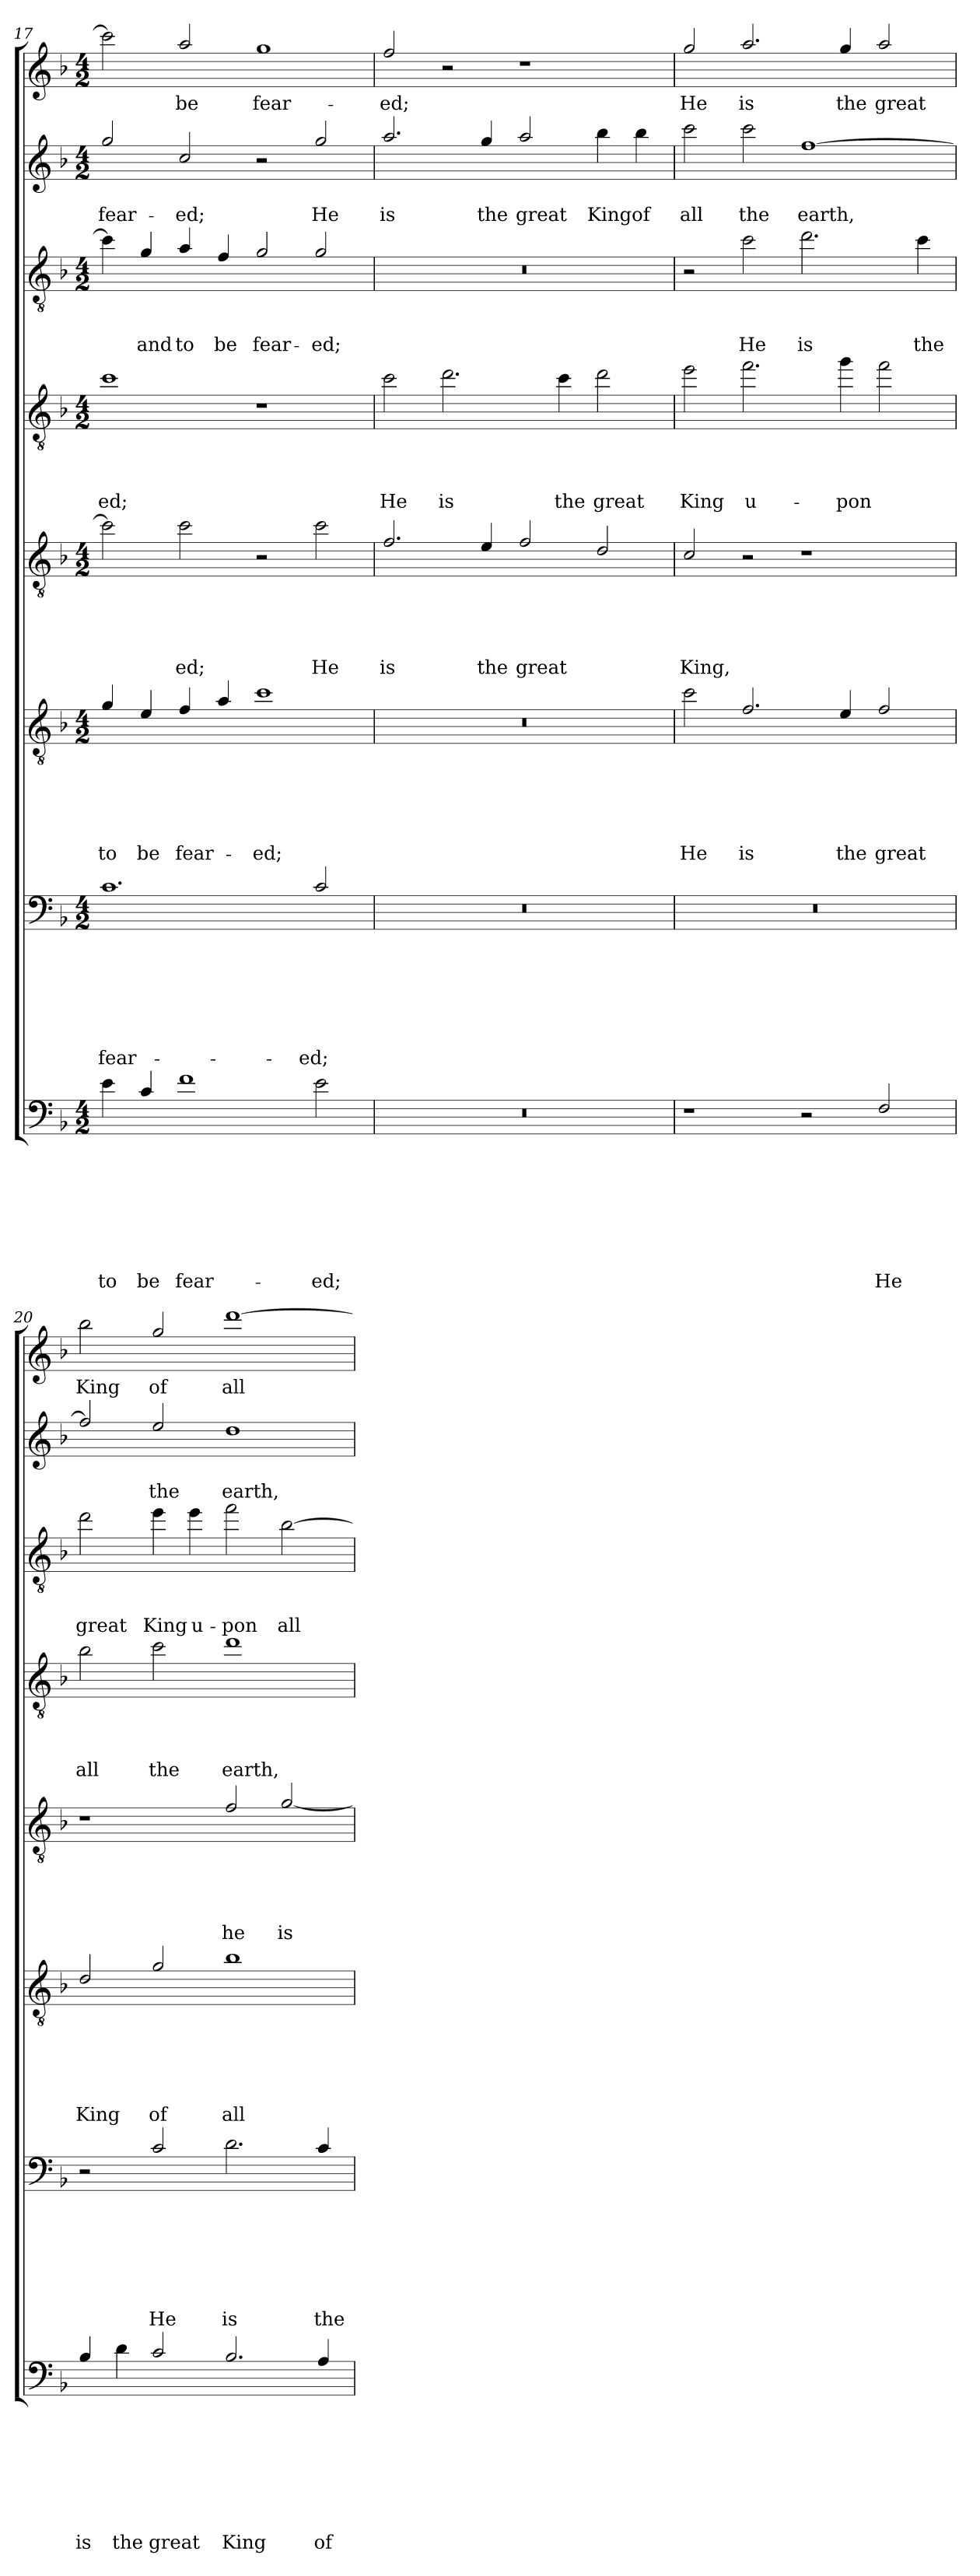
**kern	**text	**text	**text	**text	**text	**text	**text	**text	**kern	**text	**text	**text	**text	**text	**text	**text	**kern	**text	**text	**text	**text	**text	**text	**kern	**text	**text	**text	**text	**text	**kern	**text	**text	**text	**text	**kern	**text	**text	**text	**kern	**text	**text	**kern	**text
*part8	*part8	*part8	*part8	*part8	*part8	*part8	*part8	*part8	*part7	*part7	*part7	*part7	*part7	*part7	*part7	*part7	*part6	*part6	*part6	*part6	*part6	*part6	*part6	*part5	*part5	*part5	*part5	*part5	*part5	*part4	*part4	*part4	*part4	*part4	*part3	*part3	*part3	*part3	*part2	*part2	*part2	*part1	*part1
*staff8	*staff8	*staff8	*staff8	*staff8	*staff8	*staff8	*staff8	*staff8	*staff7	*staff7	*staff7	*staff7	*staff7	*staff7	*staff7	*staff7	*staff6	*staff6	*staff6	*staff6	*staff6	*staff6	*staff6	*staff5	*staff5	*staff5	*staff5	*staff5	*staff5	*staff4	*staff4	*staff4	*staff4	*staff4	*staff3	*staff3	*staff3	*staff3	*staff2	*staff2	*staff2	*staff1	*staff1
!!LO:PB:g=z
*clefF4	*	*	*	*	*	*	*	*	*clefF4	*	*	*	*	*	*	*	*clefGv2	*	*	*	*	*	*	*clefGv2	*	*	*	*	*	*clefGv2	*	*	*	*	*clefGv2	*	*	*	*clefG2	*	*	*clefG2	*
*ITrd8c14	*	*	*	*	*	*	*	*	*ITrd8c14	*	*	*	*	*	*	*	*ITrd8c14	*	*	*	*	*	*	*ITrd8c14	*	*	*	*	*	*ITrd8c14	*	*	*	*	*ITrd8c14	*	*	*	*ITrd8c14	*	*	*ITrd8c14	*
*k[b-]	*	*	*	*	*	*	*	*	*k[b-]	*	*	*	*	*	*	*	*k[b-]	*	*	*	*	*	*	*k[b-]	*	*	*	*	*	*k[b-]	*	*	*	*	*k[b-]	*	*	*	*k[b-]	*	*	*k[b-]	*
*F:	*	*	*	*	*	*	*	*	*F:	*	*	*	*	*	*	*	*F:	*	*	*	*	*	*	*F:	*	*	*	*	*	*F:	*	*	*	*	*F:	*	*	*	*F:	*	*	*F:	*
*M4/2	*	*	*	*	*	*	*	*	*M4/2	*	*	*	*	*	*	*	*M4/2	*	*	*	*	*	*	*M4/2	*	*	*	*	*	*M4/2	*	*	*	*	*M4/2	*	*	*	*M4/2	*	*	*M4/2	*
=17	=17	=17	=17	=17	=17	=17	=17	=17	=17	=17	=17	=17	=17	=17	=17	=17	=17	=17	=17	=17	=17	=17	=17	=17	=17	=17	=17	=17	=17	=17	=17	=17	=17	=17	=17	=17	=17	=17	=17	=17	=17	=17	=17
4E\	.	.	.	.	.	.	.	to	1.C	.	.	.	.	.	.	fear-	4G/	.	.	.	.	.	to	2c\]	.	.	.	.	.	1c	.	.	.	-ed;	4c\]	.	.	.	2g/	.	fear-	2cc\]	.
4C/	.	.	.	.	.	.	.	be	.	.	.	.	.	.	.	.	4E/	.	.	.	.	.	be	.	.	.	.	.	.	.	.	.	.	.	4G/	.	.	and	.	.	.	.	.
1F	.	.	.	.	.	.	.	fear-	.	.	.	.	.	.	.	.	4F/	.	.	.	.	.	fear-	2c\	.	.	.	.	-ed;	.	.	.	.	.	4A/	.	.	to	2c/	.	-ed;	2a/	be
.	.	.	.	.	.	.	.	.	.	.	.	.	.	.	.	.	4A/	.	.	.	.	.	.	.	.	.	.	.	.	.	.	.	.	.	4F/	.	.	be	.	.	.	.	.
.	.	.	.	.	.	.	.	.	.	.	.	.	.	.	.	.	1c	.	.	.	.	.	-ed;	2r	.	.	.	.	.	1r	.	.	.	.	2G/	.	.	fear-	2r	.	.	1g	fear-
2E\	.	.	.	.	.	.	.	-ed;	2C/	.	.	.	.	.	.	-ed;	.	.	.	.	.	.	.	2c\	.	.	.	.	He	.	.	.	.	.	2G/	.	.	-ed;	2g/	.	He	.	.
=18	=18	=18	=18	=18	=18	=18	=18	=18	=18	=18	=18	=18	=18	=18	=18	=18	=18	=18	=18	=18	=18	=18	=18	=18	=18	=18	=18	=18	=18	=18	=18	=18	=18	=18	=18	=18	=18	=18	=18	=18	=18	=18	=18
0r	.	.	.	.	.	.	.	.	0r	.	.	.	.	.	.	.	0r	.	.	.	.	.	.	2.F/	.	.	.	.	is	2c\	.	.	.	He	0r	.	.	.	2.a/	.	is	2f/	-ed;
.	.	.	.	.	.	.	.	.	.	.	.	.	.	.	.	.	.	.	.	.	.	.	.	.	.	.	.	.	.	2.d\	.	.	.	is	.	.	.	.	.	.	.	2r	.
.	.	.	.	.	.	.	.	.	.	.	.	.	.	.	.	.	.	.	.	.	.	.	.	4E/	.	.	.	.	the	.	.	.	.	.	.	.	.	.	4g/	.	the	.	.
.	.	.	.	.	.	.	.	.	.	.	.	.	.	.	.	.	.	.	.	.	.	.	.	2F/	.	.	.	.	great	.	.	.	.	.	.	.	.	.	2a/	.	great	1r	.
.	.	.	.	.	.	.	.	.	.	.	.	.	.	.	.	.	.	.	.	.	.	.	.	.	.	.	.	.	.	4c\	.	.	.	the	.	.	.	.	.	.	.	.	.
.	.	.	.	.	.	.	.	.	.	.	.	.	.	.	.	.	.	.	.	.	.	.	.	2D/	.	.	.	.	.	2d\	.	.	.	great	.	.	.	.	4b-\	.	King	.	.
.	.	.	.	.	.	.	.	.	.	.	.	.	.	.	.	.	.	.	.	.	.	.	.	.	.	.	.	.	.	.	.	.	.	.	.	.	.	.	4b-\	.	of	.	.
=19	=19	=19	=19	=19	=19	=19	=19	=19	=19	=19	=19	=19	=19	=19	=19	=19	=19	=19	=19	=19	=19	=19	=19	=19	=19	=19	=19	=19	=19	=19	=19	=19	=19	=19	=19	=19	=19	=19	=19	=19	=19	=19	=19
1r	.	.	.	.	.	.	.	.	0r	.	.	.	.	.	.	.	2c\	.	.	.	.	.	He	2C/	.	.	.	.	King,	2e\	.	.	.	King	2r	.	.	.	2cc\	.	all	2g/	He
.	.	.	.	.	.	.	.	.	.	.	.	.	.	.	.	.	2.F/	.	.	.	.	.	is	2r	.	.	.	.	.	2.f\	.	.	.	u-	2c\	.	.	He	2cc\	.	the	2.a/	is
2r	.	.	.	.	.	.	.	.	.	.	.	.	.	.	.	.	.	.	.	.	.	.	.	1r	.	.	.	.	.	.	.	.	.	.	2.d\	.	.	is	[1f	.	earth,	.	.
.	.	.	.	.	.	.	.	.	.	.	.	.	.	.	.	.	4E/	.	.	.	.	.	the	.	.	.	.	.	.	4g\	.	.	.	-pon	.	.	.	.	.	.	.	4g/	the
2FF/	.	.	.	.	.	.	.	He	.	.	.	.	.	.	.	.	2F/	.	.	.	.	.	great	.	.	.	.	.	.	2f\	.	.	.	.	.	.	.	.	.	.	.	2a/	great
.	.	.	.	.	.	.	.	.	.	.	.	.	.	.	.	.	.	.	.	.	.	.	.	.	.	.	.	.	.	.	.	.	.	.	4c\	.	.	the	.	.	.	.	.
=20	=20	=20	=20	=20	=20	=20	=20	=20	=20	=20	=20	=20	=20	=20	=20	=20	=20	=20	=20	=20	=20	=20	=20	=20	=20	=20	=20	=20	=20	=20	=20	=20	=20	=20	=20	=20	=20	=20	=20	=20	=20	=20	=20
4BB-/	.	.	.	.	.	.	.	is	2r	.	.	.	.	.	.	.	2D/	.	.	.	.	.	King	1r	.	.	.	.	.	2B-\	.	.	.	all	2d\	.	.	great	2f/]	.	.	2b-\	King
4D\	.	.	.	.	.	.	.	the	.	.	.	.	.	.	.	.	.	.	.	.	.	.	.	.	.	.	.	.	.	.	.	.	.	.	.	.	.	.	.	.	.	.	.
2C/	.	.	.	.	.	.	.	great	2C/	.	.	.	.	.	.	He	2G/	.	.	.	.	.	of	.	.	.	.	.	.	2c\	.	.	.	the	4e\	.	.	King	2e/	.	the	2g/	of
.	.	.	.	.	.	.	.	.	.	.	.	.	.	.	.	.	.	.	.	.	.	.	.	.	.	.	.	.	.	.	.	.	.	.	4e\	.	.	u-	.	.	.	.	.
2.BB-/	.	.	.	.	.	.	.	King	2.D\	.	.	.	.	.	.	is	1B-	.	.	.	.	.	all	2F/	.	.	.	.	he	1d	.	.	.	earth,	2f\	.	.	-pon	1d	.	earth,	[1dd	all
.	.	.	.	.	.	.	.	.	.	.	.	.	.	.	.	.	.	.	.	.	.	.	.	[2G/	.	.	.	.	is	.	.	.	.	.	[2B-\	.	.	all	.	.	.	.	.
4AA/	.	.	.	.	.	.	.	of	4C/	.	.	.	.	.	.	the	.	.	.	.	.	.	.	.	.	.	.	.	.	.	.	.	.	.	.	.	.	.	.	.	.	.	.
=	=	=	=	=	=	=	=	=	=	=	=	=	=	=	=	=	=	=	=	=	=	=	=	=	=	=	=	=	=	=	=	=	=	=	=	=	=	=	=	=	=	=	=
*-	*-	*-	*-	*-	*-	*-	*-	*-	*-	*-	*-	*-	*-	*-	*-	*-	*-	*-	*-	*-	*-	*-	*-	*-	*-	*-	*-	*-	*-	*-	*-	*-	*-	*-	*-	*-	*-	*-	*-	*-	*-	*-	*-
